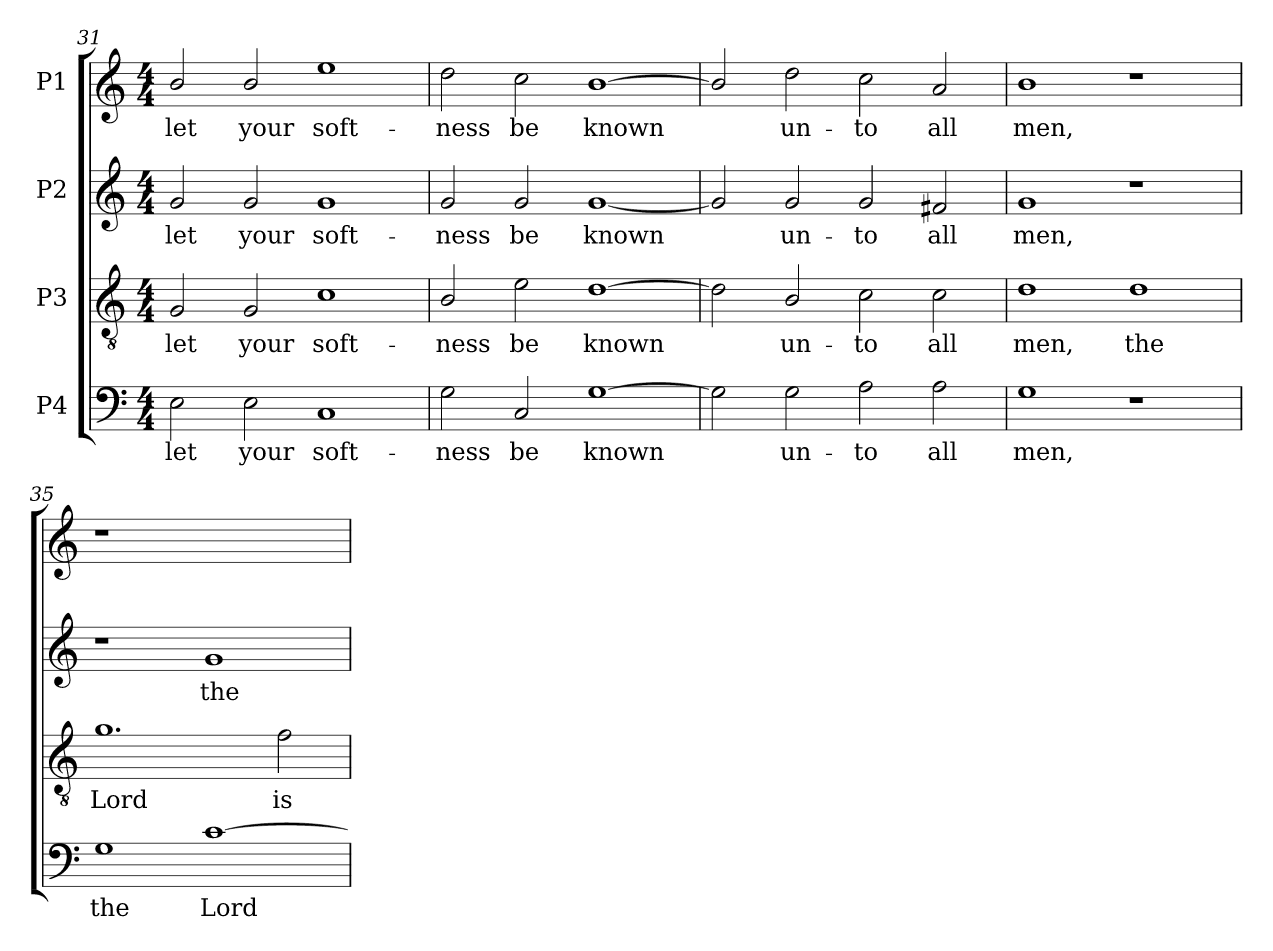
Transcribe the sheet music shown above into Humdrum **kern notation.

**kern	**text	**kern	**text	**kern	**text	**kern	**text
*part4	*part4	*part3	*part3	*part2	*part2	*part1	*part1
*staff4	*staff4	*staff3	*staff3	*staff2	*staff2	*staff1	*staff1
*I"P4	*	*I"P3	*	*I"P2	*	*I"P1	*
!!LO:PB:g=z
*clefF4	*	*clefGv2	*	*clefG2	*	*clefG2	*
*	*	*ITrd7c12	*	*	*	*	*
*k[]	*	*k[]	*	*k[]	*	*k[]	*
*C:	*	*C:	*	*C:	*	*C:	*
*M4/4	*	*M4/4	*	*M4/4	*	*M4/4	*
=31	=31	=31	=31	=31	=31	=31	=31
!	!LO:LY:b:color=#000000	!	!	!	!	!	!
!	!	!	!LO:LY:b:color=#000000	!	!	!	!
!	!	!	!	!	!LO:LY:b:color=#000000	!	!
!	!	!	!	!	!	!	!LO:LY:b:color=#000000
2Ei\	let	2GGi/	let	2gi/	let	2bi/	let
!	!LO:LY:b:color=#000000	!	!	!	!	!	!
!	!	!	!LO:LY:b:color=#000000	!	!	!	!
!	!	!	!	!	!LO:LY:b:color=#000000	!	!
!	!	!	!	!	!	!	!LO:LY:b:color=#000000
2Ei\	your	2GGi/	your	2gi/	your	2bi/	your
!	!LO:LY:b:color=#000000	!	!	!	!	!	!
!	!	!	!LO:LY:b:color=#000000	!	!	!	!
!	!	!	!	!	!LO:LY:b:color=#000000	!	!
!	!	!	!	!	!	!	!LO:LY:b:color=#000000
1Ci	soft-	1Ci	soft-	1gi	soft-	1eei	soft-
=32	=32	=32	=32	=32	=32	=32	=32
!	!LO:LY:b:color=#000000	!	!	!	!	!	!
!	!	!	!LO:LY:b:color=#000000	!	!	!	!
!	!	!	!	!	!LO:LY:b:color=#000000	!	!
!	!	!	!	!	!	!	!LO:LY:b:color=#000000
2Gi\	-ness	2BBi/	-ness	2gi/	-ness	2ddi\	-ness
!	!LO:LY:b:color=#000000	!	!	!	!	!	!
!	!	!	!LO:LY:b:color=#000000	!	!	!	!
!	!	!	!	!	!LO:LY:b:color=#000000	!	!
!	!	!	!	!	!	!	!LO:LY:b:color=#000000
2Ci/	be	2Ei\	be	2gi/	be	2cci\	be
!	!LO:LY:b:color=#000000	!	!	!	!	!	!
!	!	!	!LO:LY:b:color=#000000	!	!	!	!
!	!	!	!	!	!LO:LY:b:color=#000000	!	!
!	!	!	!	!	!	!	!LO:LY:b:color=#000000
[1Gi	known	[1Di	known	[1gi	known	[1bi	known
=33	=33	=33	=33	=33	=33	=33	=33
2Gi\]	.	2Di\]	.	2gi/]	.	2bi/]	.
!	!LO:LY:b:color=#000000	!	!	!	!	!	!
!	!	!	!LO:LY:b:color=#000000	!	!	!	!
!	!	!	!	!	!LO:LY:b:color=#000000	!	!
!	!	!	!	!	!	!	!LO:LY:b:color=#000000
2Gi\	un-	2BBi/	un-	2gi/	un-	2ddi\	un-
!	!LO:LY:b:color=#000000	!	!	!	!	!	!
!	!	!	!LO:LY:b:color=#000000	!	!	!	!
!	!	!	!	!	!LO:LY:b:color=#000000	!	!
!	!	!	!	!	!	!	!LO:LY:b:color=#000000
2Ai\	-to	2Ci\	-to	2gi/	-to	2cci\	-to
!	!LO:LY:b:color=#000000	!	!	!	!	!	!
!	!	!	!LO:LY:b:color=#000000	!	!	!	!
!	!	!	!	!	!LO:LY:b:color=#000000	!	!
!	!	!	!	!	!	!	!LO:LY:b:color=#000000
2Ai\	all	2Ci\	all	2f#Xi/	all	2ai/	all
=34	=34	=34	=34	=34	=34	=34	=34
!	!LO:LY:b:color=#000000	!	!	!	!	!	!
!	!	!	!LO:LY:b:color=#000000	!	!	!	!
!	!	!	!	!	!LO:LY:b:color=#000000	!	!
!	!	!	!	!	!	!	!LO:LY:b:color=#000000
1Gi	men,	1Di	men,	1gi	men,	1bi	men,
!	!	!	!LO:LY:b:color=#000000	!	!	!	!
1r	.	1Di	the	1r	.	1r	.
!!LO:LB:g=z
=35	=35	=35	=35	=35	=35	=35	=35
!	!LO:LY:b:color=#000000	!	!	!	!	!	!
!	!	!	!LO:LY:b:color=#000000	!	!	!LO:N:vis=1	!
1Gi	the	1.Gi	Lord	1r	.	1r	.
!	!LO:LY:b:color=#000000	!	!	!	!	!	!
!	!	!	!	!	!LO:LY:b:color=#000000	!	!
[1ci	Lord	.	.	1gi	the	1ryy	.
!	!	!	!LO:LY:b:color=#000000	!	!	!	!
.	.	2Fi\	is	.	.	.	.
=	=	=	=	=	=	=	=
*-	*-	*-	*-	*-	*-	*-	*-
